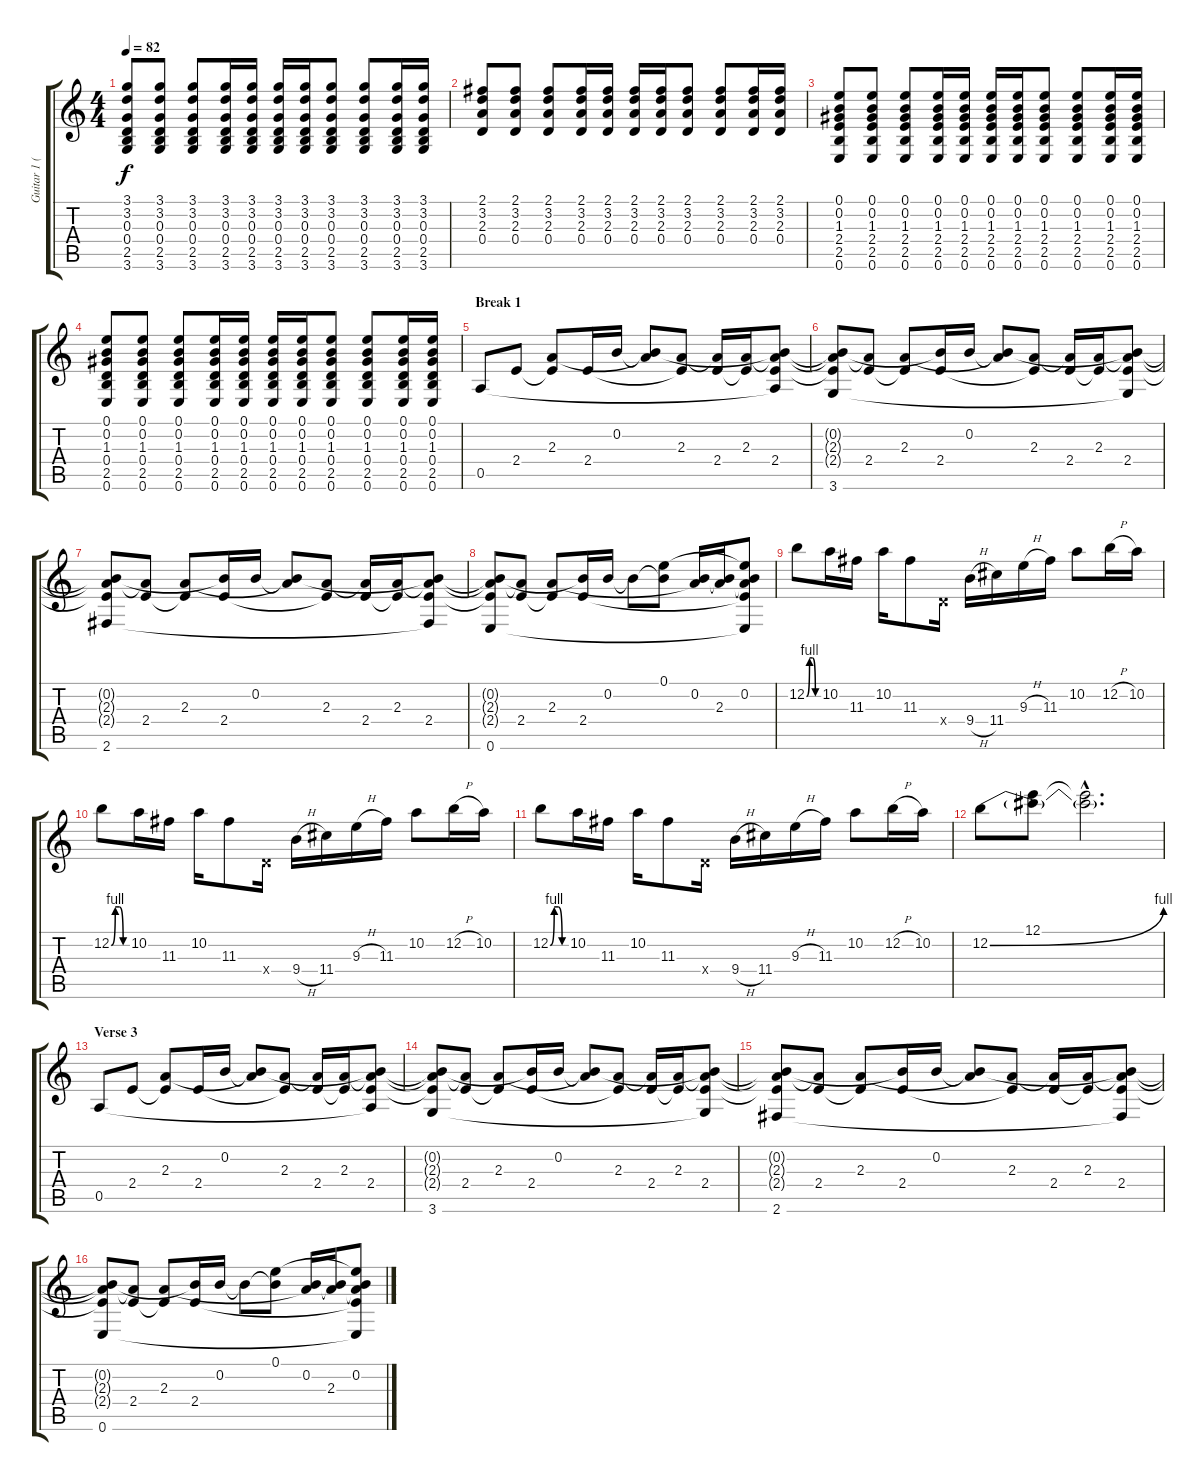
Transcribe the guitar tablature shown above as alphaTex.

\track ("Guitar 1 (Noel)" "Guitar 1 (") {instrument overdrivenguitar}
\staff {score tabs}
\tuning (E4 B3 G3 D3 A2 E2) {hide}
\ts (4 4)
\tempo 82
\clef g2
\ks c
(3.1 3.2 0.3 0.4 2.5 3.6).8{dy f volume 12} (3.1 3.2 0.3 0.4 2.5 3.6).8 (3.1 3.2 0.3 0.4 2.5 3.6).8 (3.1 3.2 0.3 0.4 2.5 3.6).16 (3.1 3.2 0.3 0.4 2.5 3.6).16 (3.1 3.2 0.3 0.4 2.5 3.6).16 (3.1 3.2 0.3 0.4 2.5 3.6).16 (3.1 3.2 0.3 0.4 2.5 3.6).8 (3.1 3.2 0.3 0.4 2.5 3.6).8 (3.1 3.2 0.3 0.4 2.5 3.6).16 (3.1 3.2 0.3 0.4 2.5 3.6).16 |
(2.1 3.2 2.3 0.4).8 (2.1 3.2 2.3 0.4).8 (2.1 3.2 2.3 0.4).8 (2.1 3.2 2.3 0.4).16 (2.1 3.2 2.3 0.4).16 (2.1 3.2 2.3 0.4).16 (2.1 3.2 2.3 0.4).16 (2.1 3.2 2.3 0.4).8 (2.1 3.2 2.3 0.4).8 (2.1 3.2 2.3 0.4).16 (2.1 3.2 2.3 0.4).16 |
(0.1 0.2 1.3 2.4 2.5 0.6).8 (0.1 0.2 1.3 2.4 2.5 0.6).8 (0.1 0.2 1.3 2.4 2.5 0.6).8 (0.1 0.2 1.3 2.4 2.5 0.6).16 (0.1 0.2 1.3 2.4 2.5 0.6).16 (0.1 0.2 1.3 2.4 2.5 0.6).16 (0.1 0.2 1.3 2.4 2.5 0.6).16 (0.1 0.2 1.3 2.4 2.5 0.6).8 (0.1 0.2 1.3 2.4 2.5 0.6).8 (0.1 0.2 1.3 2.4 2.5 0.6).16 (0.1 0.2 1.3 2.4 2.5 0.6).16 |
(0.1 0.2 1.3 0.4 2.5 0.6).8 (0.1 0.2 1.3 0.4 2.5 0.6).8 (0.1 0.2 1.3 0.4 2.5 0.6).8 (0.1 0.2 1.3 0.4 2.5 0.6).16 (0.1 0.2 1.3 0.4 2.5 0.6).16 (0.1 0.2 1.3 0.4 2.5 0.6).16 (0.1 0.2 1.3 0.4 2.5 0.6).16 (0.1 0.2 1.3 0.4 2.5 0.6).8 (0.1 0.2 1.3 0.4 2.5 0.6).8 (0.1 0.2 1.3 0.4 2.5 0.6).16 (0.1 0.2 1.3 0.4 2.5 0.6).16 |
\section ("" "Break 1")
0.5.8{volume 14} 2.4.8 (2.3 2.4{t}).8 2.4.16 0.2.16 (0.2{t} 2.3{t}).8 (2.3 2.4{t}).8 (2.3{t} 2.4).16 (2.3 2.4{t}).16 (0.2{t} 2.3{t} 2.4 0.5{t}).8 |
(0.2{t} 2.3{t} 2.4{t} 3.6).8 (2.3{t} 2.4).8 (2.3 2.4{t}).8 (0.2{t} 2.4).16 0.2.16 (0.2{t} 2.3{t}).8 (2.3 2.4{t}).8 (2.3{t} 2.4).16 (2.3 2.4{t}).16 (0.2{t} 2.3{t} 2.4 3.6{t}).8 |
(0.2{t} 2.3{t} 2.4{t} 2.6).8 (2.3{t} 2.4).8 (2.3 2.4{t}).8 (0.2{t} 2.4).16 0.2.16 (0.2{t} 2.3{t}).8 (2.3 2.4{t}).8 (2.3{t} 2.4).16 (2.3 2.4{t}).16 (0.2{t} 2.3{t} 2.4 2.6{t}).8 |
(0.2{t} 2.3{t} 2.4{t} 0.6).8 (2.3{t} 2.4).8 (2.3 2.4{t}).8 (0.2{t} 2.4).16 0.2.16 0.2{t}.8 (0.1 0.2{t}).8 (0.2 2.3{t}).16 (0.2{t} 2.3).16 (0.1{t} 0.2 2.3{t} 2.4{t} 0.6{t}).8 |
12.2{be (custom 0 0 15 4 30 4 45 0 60 0)}.8{volume 16} 10.2.16 11.3.16 10.2.16 11.3.8 0.4{x}.16 9.4{h}.16 11.4.16 9.3{h}.16 11.3.16 10.2.8 12.2{h}.16 10.2.16 |
12.2{be (custom 0 0 15 4 30 4 45 0 60 0)}.8 10.2.16 11.3.16 10.2.16 11.3.8 0.4{x}.16 9.4{h}.16 11.4.16 9.3{h}.16 11.3.16 10.2.8 12.2{h}.16 10.2.16 |
12.2{be (custom 0 0 15 4 30 4 45 0 60 0)}.8 10.2.16 11.3.16 10.2.16 11.3.8 0.4{x}.16 9.4{h}.16 11.4.16 9.3{h}.16 11.3.16 10.2.8 12.2{h}.16 10.2.16 |
12.2{be (bend 0 0 60 4)}.8 (12.1 12.2{t}).8 (12.1{hac t} 12.2{hac t}).2{d} |
\section ("" "Verse 3")
0.5.8{volume 14} 2.4.8 (2.3 2.4{t}).8 2.4.16 0.2.16 (0.2{t} 2.3{t}).8 (2.3 2.4{t}).8 (2.3{t} 2.4).16 (2.3 2.4{t}).16 (0.2{t} 2.3{t} 2.4 0.5{t}).8 |
(0.2{t} 2.3{t} 2.4{t} 3.6).8 (2.3{t} 2.4).8 (2.3 2.4{t}).8 (0.2{t} 2.4).16 0.2.16 (0.2{t} 2.3{t}).8 (2.3 2.4{t}).8 (2.3{t} 2.4).16 (2.3 2.4{t}).16 (0.2{t} 2.3{t} 2.4 3.6{t}).8 |
(0.2{t} 2.3{t} 2.4{t} 2.6).8 (2.3{t} 2.4).8 (2.3 2.4{t}).8 (0.2{t} 2.4).16 0.2.16 (0.2{t} 2.3{t}).8 (2.3 2.4{t}).8 (2.3{t} 2.4).16 (2.3 2.4{t}).16 (0.2{t} 2.3{t} 2.4 2.6{t}).8 |
(0.2{t} 2.3{t} 2.4{t} 0.6).8 (2.3{t} 2.4).8 (2.3 2.4{t}).8 (0.2{t} 2.4).16 0.2.16 0.2{t}.8 (0.1 0.2{t}).8 (0.2 2.3{t}).16 (0.2{t} 2.3).16 (0.1{t} 0.2 2.3{t} 2.4{t} 0.6{t}).8
